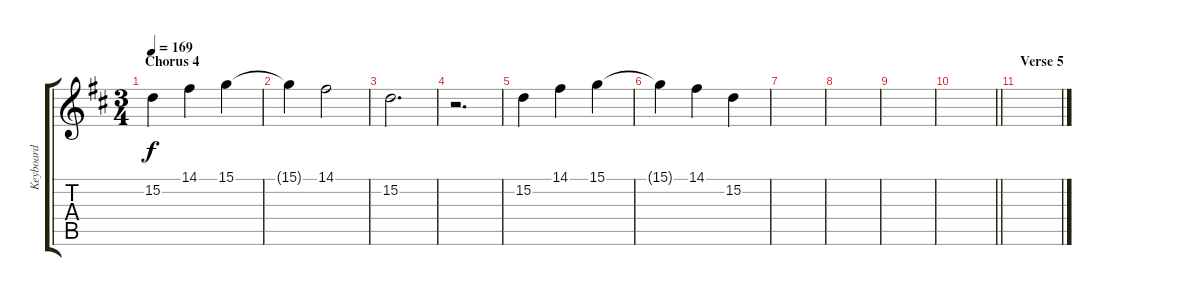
\track ("Keyboard" "Keyboard") {instrument lead5charang}
\staff {score tabs}
\tuning (E4 B3 G3 D3 A2 E2) {hide}
\ts (3 4)
\section ("" "Chorus 4")
\tempo 169
\clef g2
\ks d
15.2.4{dy f} 14.1.4 15.1.4 |
15.1{t}.4 14.1.2 |
15.2.2{d} |
r.2{d} |
15.2.4 14.1.4 15.1.4 |
15.1{t}.4 14.1.4 15.2.4 |
|
|
|
\barLineRight lightlight
|
\section ("" "Verse 5")
